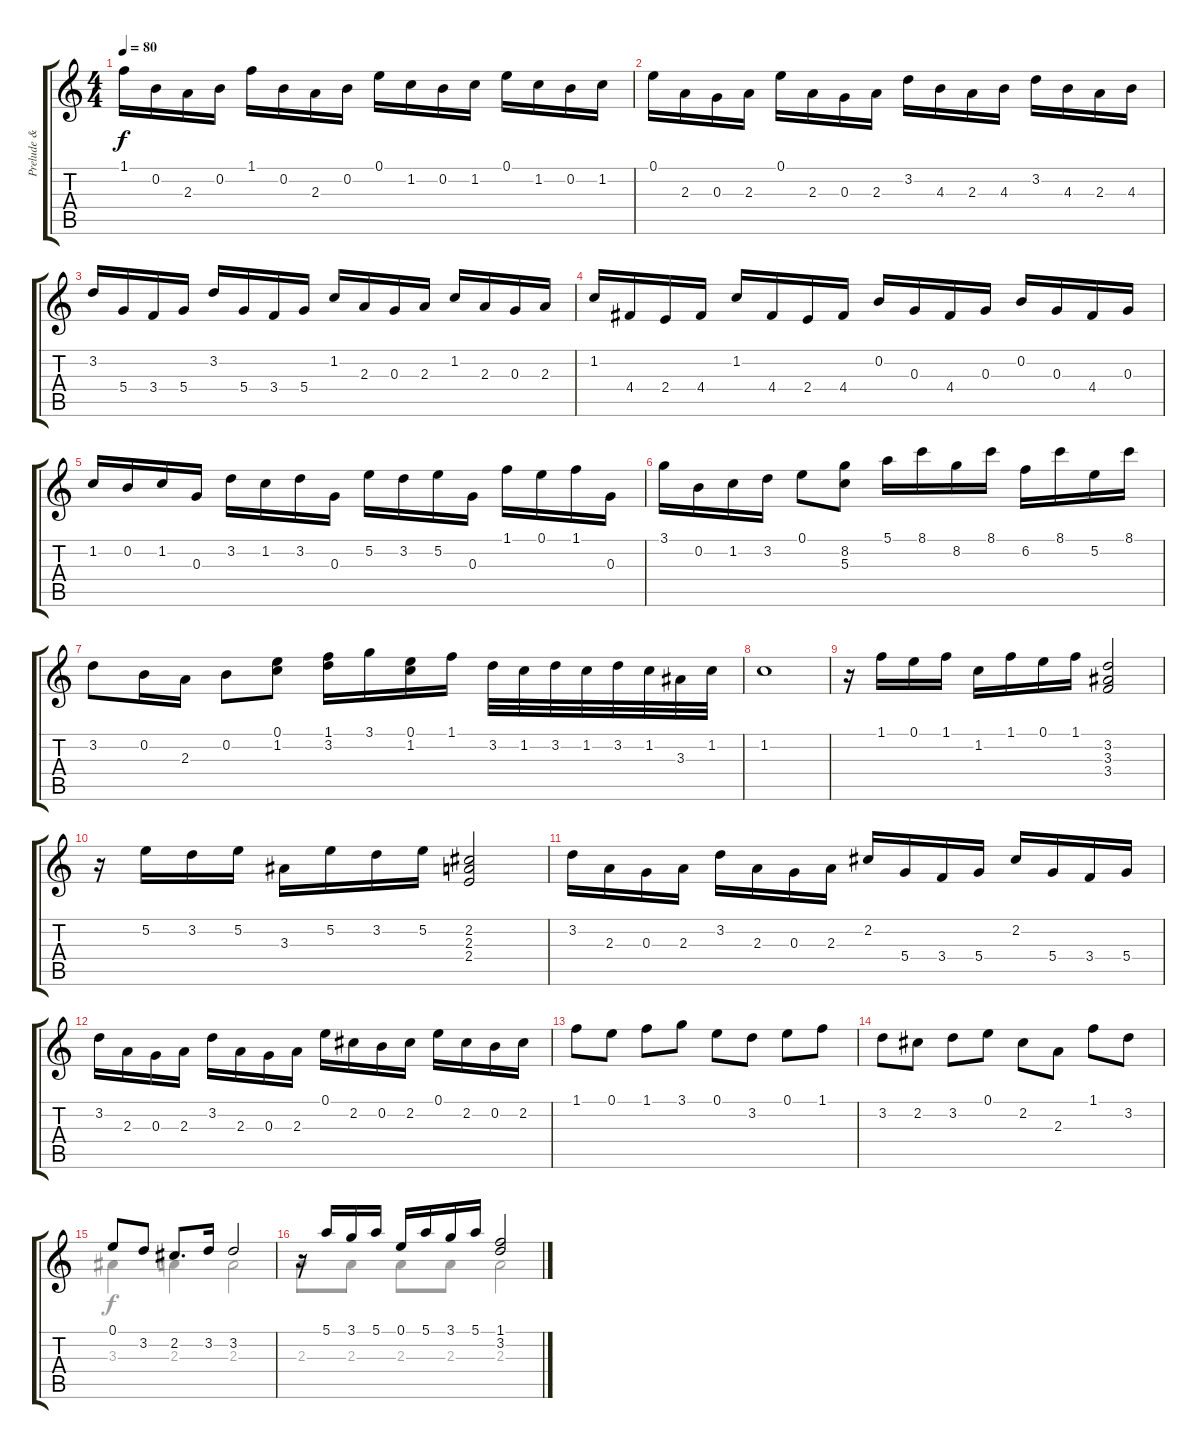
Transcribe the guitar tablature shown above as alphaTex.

\track ("Prelude & Fugue BWV 553 " "Prelude & ") {instrument acousticguitarnylon}
\staff {score tabs}
\tuning (E4 B3 G3 D3 A2 E2) {hide}
\voice
\ts (4 4)
\tempo 80
\clef g2
\ks c
1.1.16{dy f} 0.2.16 2.3.16 0.2.16 1.1.16 0.2.16 2.3.16 0.2.16 0.1.16 1.2.16 0.2.16 1.2.16 0.1.16 1.2.16 0.2.16 1.2.16 |
0.1.16 2.3.16 0.3.16 2.3.16 0.1.16 2.3.16 0.3.16 2.3.16 3.2.16 4.3.16 2.3.16 4.3.16 3.2.16 4.3.16 2.3.16 4.3.16 |
3.2.16 5.4.16 3.4.16 5.4.16 3.2.16 5.4.16 3.4.16 5.4.16 1.2.16 2.3.16 0.3.16 2.3.16 1.2.16 2.3.16 0.3.16 2.3.16 |
1.2.16 4.4.16 2.4.16 4.4.16 1.2.16 4.4.16 2.4.16 4.4.16 0.2.16 0.3.16 4.4.16 0.3.16 0.2.16 0.3.16 4.4.16 0.3.16 |
1.2.16 0.2.16 1.2.16 0.3.16 3.2.16 1.2.16 3.2.16 0.3.16 5.2.16 3.2.16 5.2.16 0.3.16 1.1.16 0.1.16 1.1.16 0.3.16 |
3.1.16 0.2.16 1.2.16 3.2.16 0.1.8 (8.2 5.3).8 5.1.16 8.1.16 8.2.16 8.1.16 6.2.16 8.1.16 5.2.16 8.1.16 |
3.2.8 0.2.16 2.3.16 0.2.8 (0.1 1.2).8 (1.1 3.2).16 3.1.16 (0.1 1.2).16 1.1.16 3.2.32 1.2.32 3.2.32 1.2.32 3.2.32 1.2.32 3.3.32 1.2.32 |
1.2.1 |
r.16 1.1.16 0.1.16 1.1.16 1.2.16 1.1.16 0.1.16 1.1.16 (3.2 3.3 3.4).2 |
r.16 5.2.16 3.2.16 5.2.16 3.3.16 5.2.16 3.2.16 5.2.16 (2.2 2.3 2.4).2 |
3.2.16 2.3.16 0.3.16 2.3.16 3.2.16 2.3.16 0.3.16 2.3.16 2.2.16 5.4.16 3.4.16 5.4.16 2.2.16 5.4.16 3.4.16 5.4.16 |
3.2.16 2.3.16 0.3.16 2.3.16 3.2.16 2.3.16 0.3.16 2.3.16 0.1.16 2.2.16 0.2.16 2.2.16 0.1.16 2.2.16 0.2.16 2.2.16 |
1.1.8 0.1.8 1.1.8 3.1.8 0.1.8 3.2.8 0.1.8 1.1.8 |
3.2.8 2.2.8 3.2.8 0.1.8 2.2.8 2.3.8 1.1.8 3.2.8 |
0.1.8 3.2.8 2.2.8{d} 3.2.16 3.2.2 |
r.16 5.1.16 3.1.16 5.1.16 0.1.16 5.1.16 3.1.16 5.1.16 (1.1 3.2).2
\voice
\clef g2
\ottava regular
\simile none
\ks c
|
|
|
|
|
|
|
|
|
|
|
|
|
|
3.3.4 2.3.4 2.3.2 |
2.3.8 2.3.8 2.3.8 2.3.8 2.3.2
